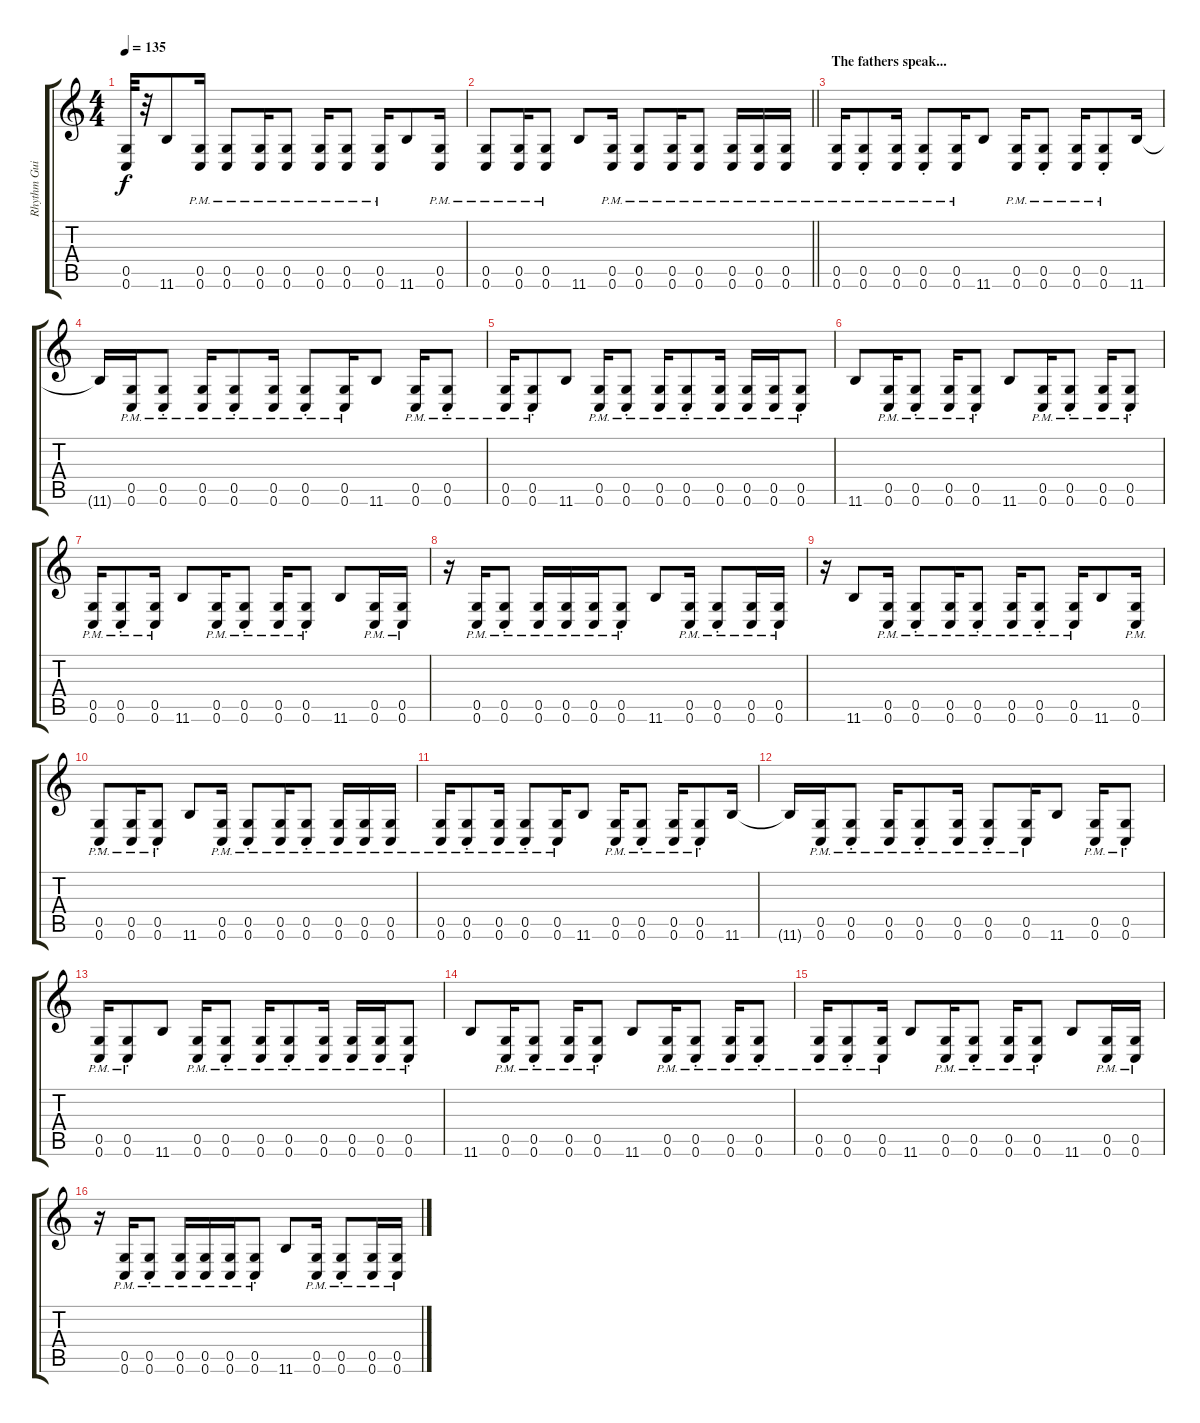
\track ("Rhythm Guitar R" "Rhythm Gui") {instrument distortionguitar}
\staff {score tabs}
\tuning (D4 A3 F3 C3 G2 C2) {hide}
\ts (4 4)
\tempo 135
\clef g2
\ks c
(0.5{t} 0.6{t}).32{dy f} r.32 11.6.8 (0.5{pm} 0.6{pm}).16 (0.5{pm} 0.6{pm}).8 (0.5{pm} 0.6{pm}).16 (0.5{pm} 0.6{pm}).8 (0.5{pm} 0.6{pm}).16 (0.5{pm} 0.6{pm}).8 (0.5{pm} 0.6{pm}).16 11.6.8 (0.5{pm} 0.6{pm}).16 |
\barLineRight lightlight
(0.5{pm} 0.6{pm}).8 (0.5{pm} 0.6{pm}).16 (0.5{pm} 0.6{pm}).8 11.6.8 (0.5{pm} 0.6{pm}).16 (0.5{pm} 0.6{pm}).8 (0.5{pm} 0.6{pm}).16 (0.5{pm} 0.6{pm}).8 (0.5{pm} 0.6{pm}).16 (0.5{pm} 0.6{pm}).16 (0.5{pm} 0.6{pm}).16 |
\section ("" "The fathers speak...")
(0.5{pm} 0.6{pm}).16 (0.5{pm st} 0.6{pm st}).8 (0.5{pm} 0.6{pm}).16 (0.5{pm st} 0.6{pm st}).8 (0.5{pm} 0.6{pm}).16 11.6.8 (0.5{pm} 0.6{pm}).16 (0.5{pm st} 0.6{pm st}).8 (0.5{pm} 0.6{pm}).16 (0.5{pm st} 0.6{pm st}).8 11.6.16 |
11.6{t}.16 (0.5{pm} 0.6{pm}).16 (0.5{pm st} 0.6{pm st}).8 (0.5{pm} 0.6{pm}).16 (0.5{pm st} 0.6{pm st}).8 (0.5{pm} 0.6{pm}).16 (0.5{pm st} 0.6{pm st}).8 (0.5{pm} 0.6{pm}).16 11.6.8 (0.5{pm} 0.6{pm}).16 (0.5{pm st} 0.6{pm st}).8 |
(0.5{pm} 0.6{pm}).16 (0.5{pm st} 0.6{pm st}).8 11.6.8 (0.5{pm} 0.6{pm}).16 (0.5{pm st} 0.6{pm st}).8 (0.5{pm} 0.6{pm}).16 (0.5{pm st} 0.6{pm st}).8 (0.5{pm} 0.6{pm}).16 (0.5{pm} 0.6{pm}).16 (0.5{pm} 0.6{pm}).16 (0.5{pm st} 0.6{pm st}).8 |
11.6.8 (0.5{pm} 0.6{pm}).16 (0.5{pm st} 0.6{pm st}).8 (0.5{pm} 0.6{pm}).16 (0.5{pm st} 0.6{pm st}).8 11.6.8 (0.5{pm} 0.6{pm}).16 (0.5{pm st} 0.6{pm st}).8 (0.5{pm} 0.6{pm}).16 (0.5{pm st} 0.6{pm st}).8 |
(0.5{pm} 0.6{pm}).16 (0.5{pm st} 0.6{pm st}).8 (0.5{pm} 0.6{pm}).16 11.6.8 (0.5{pm} 0.6{pm}).16 (0.5{pm st} 0.6{pm st}).8 (0.5{pm} 0.6{pm}).16 (0.5{pm st} 0.6{pm st}).8 11.6.8 (0.5{pm} 0.6{pm}).16 (0.5{pm} 0.6{pm}).16 |
r.16 (0.5{pm} 0.6{pm}).16 (0.5{pm st} 0.6{pm st}).8 (0.5{pm} 0.6{pm}).16 (0.5{pm} 0.6{pm}).16 (0.5{pm} 0.6{pm}).16 (0.5{pm st} 0.6{pm st}).8 11.6.8 (0.5{pm} 0.6{pm}).16 (0.5{pm st} 0.6{pm st}).8 (0.5{pm} 0.6{pm}).16 (0.5{pm} 0.6{pm}).16 |
r.16 11.6.8 (0.5{pm} 0.6{pm}).16 (0.5{pm st} 0.6{pm st}).8 (0.5{pm} 0.6{pm}).16 (0.5{pm st} 0.6{pm st}).8 (0.5{pm} 0.6{pm}).16 (0.5{pm st} 0.6{pm st}).8 (0.5{pm} 0.6{pm}).16 11.6.8 (0.5{pm} 0.6{pm}).16 |
(0.5{pm st} 0.6{pm st}).8 (0.5{pm} 0.6{pm}).16 (0.5{pm st} 0.6{pm st}).8 11.6.8 (0.5{pm} 0.6{pm}).16 (0.5{pm st} 0.6{pm st}).8 (0.5{pm} 0.6{pm}).16 (0.5{pm st} 0.6{pm st}).8 (0.5{pm} 0.6{pm}).16 (0.5{pm} 0.6{pm}).16 (0.5{pm} 0.6{pm}).16 |
(0.5{pm} 0.6{pm}).16 (0.5{pm st} 0.6{pm st}).8 (0.5{pm} 0.6{pm}).16 (0.5{pm st} 0.6{pm st}).8 (0.5{pm} 0.6{pm}).16 11.6.8 (0.5{pm} 0.6{pm}).16 (0.5{pm st} 0.6{pm st}).8 (0.5{pm} 0.6{pm}).16 (0.5{pm st} 0.6{pm st}).8 11.6.16 |
11.6{t}.16 (0.5{pm} 0.6{pm}).16 (0.5{pm st} 0.6{pm st}).8 (0.5{pm} 0.6{pm}).16 (0.5{pm st} 0.6{pm st}).8 (0.5{pm} 0.6{pm}).16 (0.5{pm st} 0.6{pm st}).8 (0.5{pm} 0.6{pm}).16 11.6.8 (0.5{pm} 0.6{pm}).16 (0.5{pm st} 0.6{pm st}).8 |
(0.5{pm} 0.6{pm}).16 (0.5{pm st} 0.6{pm st}).8 11.6.8 (0.5{pm} 0.6{pm}).16 (0.5{pm st} 0.6{pm st}).8 (0.5{pm} 0.6{pm}).16 (0.5{pm st} 0.6{pm st}).8 (0.5{pm} 0.6{pm}).16 (0.5{pm} 0.6{pm}).16 (0.5{pm} 0.6{pm}).16 (0.5{pm st} 0.6{pm st}).8 |
11.6.8 (0.5{pm} 0.6{pm}).16 (0.5{pm st} 0.6{pm st}).8 (0.5{pm} 0.6{pm}).16 (0.5{pm st} 0.6{pm st}).8 11.6.8 (0.5{pm} 0.6{pm}).16 (0.5{pm st} 0.6{pm st}).8 (0.5{pm} 0.6{pm}).16 (0.5{pm st} 0.6{pm st}).8 |
(0.5{pm} 0.6{pm}).16 (0.5{pm st} 0.6{pm st}).8 (0.5{pm} 0.6{pm}).16 11.6.8 (0.5{pm} 0.6{pm}).16 (0.5{pm st} 0.6{pm st}).8 (0.5{pm} 0.6{pm}).16 (0.5{pm st} 0.6{pm st}).8 11.6.8 (0.5{pm} 0.6{pm}).16 (0.5{pm} 0.6{pm}).16 |
r.16 (0.5{pm} 0.6{pm}).16 (0.5{pm st} 0.6{pm st}).8 (0.5{pm} 0.6{pm}).16 (0.5{pm} 0.6{pm}).16 (0.5{pm} 0.6{pm}).16 (0.5{pm st} 0.6{pm st}).8 11.6.8 (0.5{pm} 0.6{pm}).16 (0.5{pm st} 0.6{pm st}).8 (0.5{pm} 0.6{pm}).16 (0.5{pm} 0.6{pm}).16
